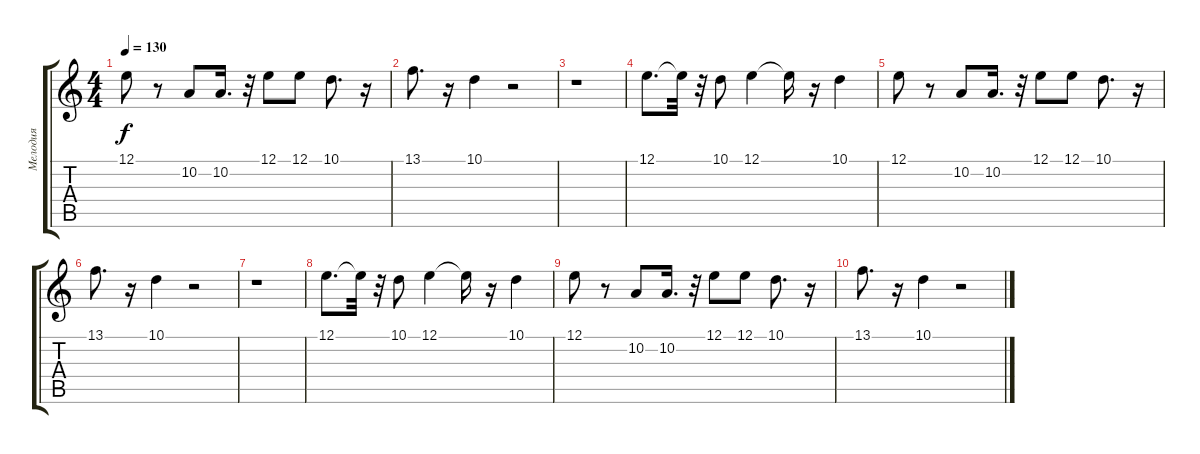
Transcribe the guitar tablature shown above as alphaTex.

\track ("Мелодия" "Мелодия") {instrument lead3calliope}
\staff {score tabs}
\tuning (E4 B3 G3 D3 A2 E2) {hide}
\ts (4 4)
\tempo 130
\clef g2
\ks c
12.1.8{dy f} r.8 10.2.8 10.2.16{d} r.32 12.1.8 12.1.8 10.1.8{d} r.16 |
13.1.8{d} r.16 10.1.4 r.2 |
r.1 |
12.1.8{d} 12.1{t}.32 r.32 10.1.8 12.1.4 12.1{t}.16 r.16 10.1.4 |
12.1.8 r.8 10.2.8 10.2.16{d} r.32 12.1.8 12.1.8 10.1.8{d} r.16 |
13.1.8{d} r.16 10.1.4 r.2 |
r.1 |
12.1.8{d} 12.1{t}.32 r.32 10.1.8 12.1.4 12.1{t}.16 r.16 10.1.4 |
12.1.8 r.8 10.2.8 10.2.16{d} r.32 12.1.8 12.1.8 10.1.8{d} r.16 |
13.1.8{d} r.16 10.1.4 r.2
